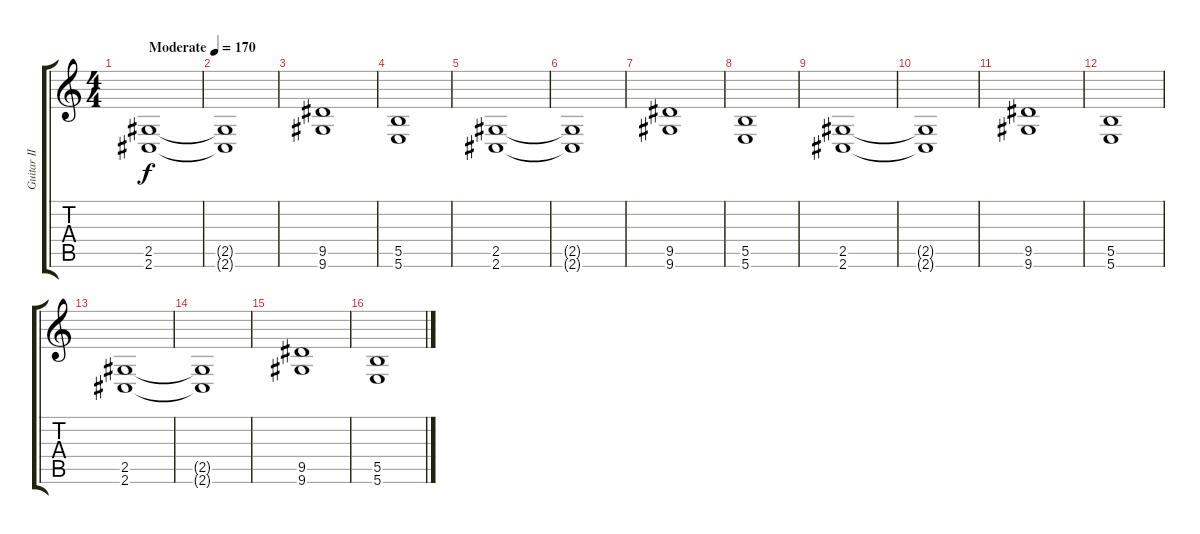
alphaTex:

\track ("Guitar II" "Guitar II") {instrument distortionguitar}
\staff {score tabs}
\tuning (Db4 Ab3 E3 B2 Gb2 B1) {hide}
\ts (4 4)
\tempo (170 "Moderate")
\clef g2
\ks c
(2.5 2.6).1{dy f instrument distortionguitar} |
(2.5{t} 2.6{t}).1 |
(9.5 9.6).1 |
(5.5 5.6).1 |
(2.5 2.6).1 |
(2.5{t} 2.6{t}).1 |
(9.5 9.6).1 |
(5.5 5.6).1 |
(2.5 2.6).1 |
(2.5{t} 2.6{t}).1 |
(9.5 9.6).1 |
(5.5 5.6).1 |
(2.5 2.6).1 |
(2.5{t} 2.6{t}).1 |
(9.5 9.6).1 |
(5.5 5.6).1
